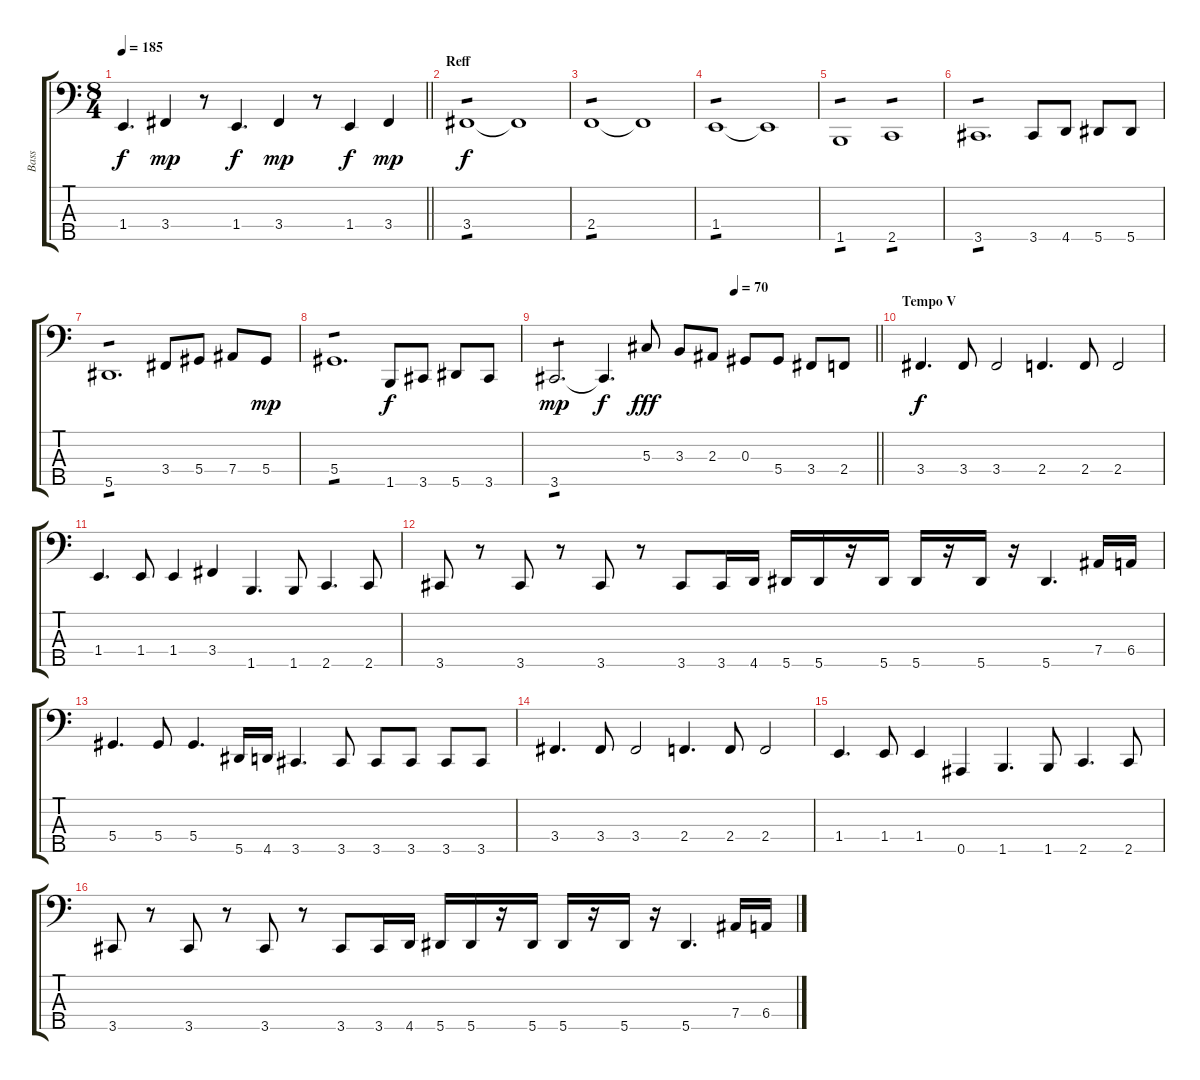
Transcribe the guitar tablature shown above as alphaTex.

\track ("Bass" "Bass") {instrument electricbassfinger}
\staff {score tabs}
\tuning (Gb2 Db2 Ab1 Eb1 Bb0) {hide}
\ts (8 4)
\tempo 185
\clef f4
\barLineRight lightlight
\ks c
1.4.4{d dy f} 3.4.4{dy mp} r.8 1.4.4{d dy f} 3.4.4{dy mp} r.8 1.4.4{dy f} 3.4.4{dy mp} |
\section ("" "Reff")
3.4.1{tp 1 dy f} 3.4{t}.1 |
2.4.1{tp 1} 2.4{t}.1 |
1.4.1{tp 1} 1.4{t}.1 |
1.5.1{tp 1} 2.5.1{tp 1} |
3.5.1{d tp 1} 3.5.8 4.5.8 5.5.8 5.5.8 |
5.5.1{d tp 1} 3.4.8 5.4.8 7.4.8 5.4.8{dy mp} |
5.4.1{d tp 1} 1.5.8{dy f} 3.5.8 5.5.8 3.5.8 |
\tempo (70 0.5625)
\barLineRight lightlight
3.5.2{d tp 1 dy mp} 3.5{t}.4{d dy f} 5.3.8{dy fff} 3.3.8 2.3.8 0.3.8 5.4.8 3.4.8 2.4.8 |
\section ("" "Tempo V")
3.4.4{d dy f} 3.4.8 3.4.2 2.4.4{d} 2.4.8 2.4.2 |
1.4.4{d} 1.4.8 1.4.4 3.4.4 1.5.4{d} 1.5.8 2.5.4{d} 2.5.8 |
3.5.8 r.8 3.5.8 r.8 3.5.8 r.8 3.5.8 3.5.16 4.5.16 5.5.16 5.5.16 r.16 5.5.16 5.5.16 r.16 5.5.16 r.16 5.5.4{d} 7.4.16 6.4.16 |
5.4.4{d} 5.4.8 5.4.4{d} 5.5.16 4.5.16 3.5.4{d} 3.5.8 3.5.8 3.5.8 3.5.8 3.5.8 |
3.4.4{d} 3.4.8 3.4.2 2.4.4{d} 2.4.8 2.4.2 |
1.4.4{d} 1.4.8 1.4.4 0.5.4 1.5.4{d} 1.5.8 2.5.4{d} 2.5.8 |
3.5.8 r.8 3.5.8 r.8 3.5.8 r.8 3.5.8 3.5.16 4.5.16 5.5.16 5.5.16 r.16 5.5.16 5.5.16 r.16 5.5.16 r.16 5.5.4{d} 7.4.16 6.4.16
